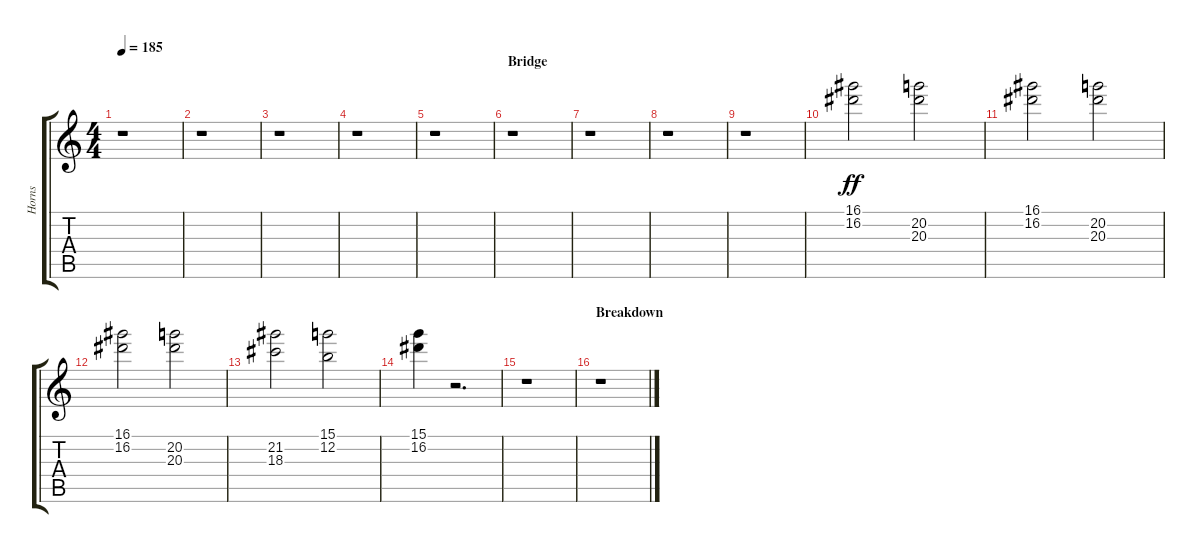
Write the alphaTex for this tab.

\track ("Horns" "Horns") {instrument electricguitarclean}
\staff {score tabs}
\tuning (E4 B3 G3 D3 A2 E2) {hide}
\ts (4 4)
\tempo 185
\clef g2
\ks aminor
r.1{dy ff} |
r.1 |
r.1 |
r.1 |
r.1 |
\section ("" "Bridge")
r.1 |
r.1 |
r.1 |
r.1 |
(16.1 16.2).2 (20.2 20.3).2 |
(16.1 16.2).2 (20.2 20.3).2 |
(16.1 16.2).2 (20.2 20.3).2 |
(21.2 18.3).2 (15.1 12.2).2 |
(15.1 16.2).4 r.2{d} |
r.1 |
\section ("" "Breakdown")
r.1
